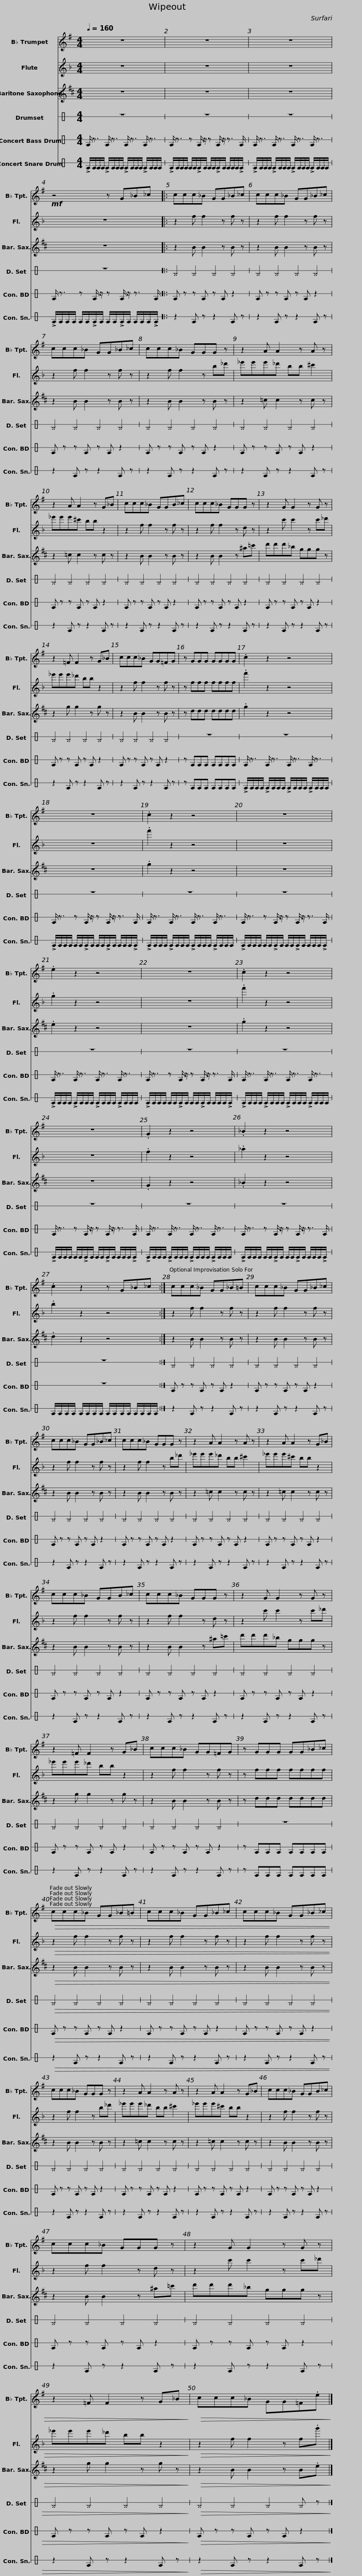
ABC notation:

X:1
%%score 1 2 3 4 5 6
L:1/8
Q:1/4=160
M:4/4
I:linebreak $
K:F
V:1 treble transpose=-2
V:2 treble
V:3 treble transpose=-21
V:4 perc stafflines=1
K:none
V:5 perc stafflines=1
K:none
V:6 perc stafflines=1
K:none
V:1
[K:G] z8 | z8 |$ z8 |!mf! z4 z G_B_c |: ccc_B GG_B_c |$ %5
 ccc_B GG_B_c | ccc_B GG_B_c | ccc_B GGG z | z2 A A2 z A z |$ z2 A A2 z G_B | %10
 ccc_B GGB_c | ccc_B GGG z | z2 G G2 z G z |$ z2 =F F2 z G_B | ccc_B GG=FG | %15
 z GGG GGGG |$ .c2 z2 z4 | z8 |$ .c2 z2 z4 | z8 |$ %20
 .e2 z2 z4 | z8 |$ .c2 z2 z4 | z8 |$ .G2 z2 z4 | %25
 ._B2 z2 z4 |$ .c2 z2 z G_B_c :| ccc_B GG_B=B | ccc_B GG_B_c |$ ccc_B GG_B_c | %30
 ccc_B GGG z | z2 A A2 z A z |$ z2 A A2 z G_B | ccc_B GGB_c | ccc_B GGG z | %35
 z2 G G2 z G z |$ z2 =F F2 z G_B | ccc_B GG=FG | z GGG GG_B_c |!>(! ccc_B GG_B=B |$ %40
 ccc_B GG_B_c | ccc_B GG_B_c | ccc_B GGG z | z2 A A2 z A z |$ z2 A A2 z G_B | %45
 ccc_B GGB_c | ccc_B GGG z | z2 G G2 z G z |$ z2 =F F2 z G_B!>)! |!>(! ccc_B GG=F.e!>)! |] %50
V:2
 z8 | z8 |$ z8 | z8 |: z2 f f2 z f z |$ %5
 z2 f f2 z f z | z2 f f2 z f z | z2 f f2 z b_d' | _e'e'e'_d' bb ^c'2 |$ _e'e'e'^c' bb z2 | %10
 z2 f f2 z f z | z2 f f2 z d z | z2 c' c'2 z c'_d' |$ _e'e'e'_d' bb z2 | z2 f f2 z f z | %15
 z fff ffff |$ .f'2 z2 z4 | z8 |$ .f'2 z2 z4 | z8 |$ %20
 .g2 z2 z4 | z8 |$ .f'2 z2 z4 | z8 |$ .f2 z2 z4 | %25
 ._a2 z2 z4 |$ .b2 z2 z4 :| z2 f f2 z f z | z2 f f2 z f z |$ z2 f f2 z f z | %30
 z2 f f2 z b_d' | _e'e'e'_d' bb ^c'2 |$ _e'e'e'^c' bb z2 | z2 f f2 z f z | z2 f f2 z d z | %35
 z2 c' c'2 z c'_d' |$ _e'e'e'_d' bb z2 | z2 f f2 z f z | z fff ffff |!>(! z2 f f2 z f z |$ %40
 z2 f f2 z f z | z2 f f2 z f z | z2 f f2 z b_d' | _e'e'e'_d' bb ^c'2 |$ _e'e'e'^c' bb z2 | %45
 z2 f f2 z f z | z2 f f2 z d z | z2 c' c'2 z c'_d' |$ _e'e'e'_d' bb z2!>)! |!>(! z2 f f2 z f.g'!>)! |] %50
V:3
[K:D] z8 | z8 |$ z8 | z8 |: z2 B B2 z B z |$ %5
 z2 B B2 z B z | z2 B B2 z B z | z2 B B2 z B z | z2 =c c2 z c z |$ z2 =c c2 z c z | %10
 z2 B B2 z B z | z2 B B2 z ^a=c' | d'd'd'_b ggg z |$ z2 g g2 z g z | z2 B B2 z B z | %15
 z ddd dddd |$ .g2 z2 z4 | z8 |$ .g2 z2 z4 | z8 |$ %20
 .e2 z2 z4 | z8 |$ .g2 z2 z4 | z8 |$ .G2 z2 z4 | %25
 ._B2 z2 z4 |$ .d2 z2 z4 :| z2 B B2 z B z | z2 B B2 z B z |$ z2 B B2 z B z | %30
 z2 B B2 z B z | z2 =c c2 z c z |$ z2 =c c2 z c z | z2 B B2 z B z | z2 B B2 z ^a=c' | %35
 d'd'd'_b ggg z |$ z2 g g2 z g z | z2 B B2 z B z | z ddd dddd |!>(! z2 B B2 z B z |$ %40
 z2 B B2 z B z | z2 B B2 z B z | z2 B B2 z B z | z2 =c c2 z c z |$ z2 =c c2 z c z | %45
 z2 B B2 z B z | z2 B B2 z ^a=c' | d'd'd'_b ggg z |$ z2 g g2 z g z!>)! |!>(! z2 B B2 z B.e!>)! |] %50
V:4
[K:C] z8 | z8 |$ z8 | z8 |: ^F2 ^F2 ^F2 ^F2 |$ %5
 ^F2 ^F2 ^F2 ^F2 | ^F2 ^F2 ^F2 ^F2 | ^F2 ^F2 ^F2 ^F2 | ^F2 ^F2 ^F2 ^F2 |$ ^F2 ^F2 ^F2 ^F2 | %10
 ^F2 ^F2 ^F2 ^F2 | ^F2 ^F2 ^F2 ^F2 | ^F2 ^F2 ^F2 ^F2 |$ ^F2 ^F2 ^F2 ^F2 | ^F2 ^F2 ^F2 ^F2 | %15
 z8 |$ z8 | z8 |$ z8 | z8 |$ %20
 z8 | z8 |$ z8 | z8 |$ z8 | %25
 z8 |$ z8 :| ^F2 ^F2 ^F2 ^F2 | ^F2 ^F2 ^F2 ^F2 |$ ^F2 ^F2 ^F2 ^F2 | %30
 ^F2 ^F2 ^F2 ^F2 | ^F2 ^F2 ^F2 ^F2 |$ ^F2 ^F2 ^F2 ^F2 | ^F2 ^F2 ^F2 ^F2 | ^F2 ^F2 ^F2 ^F2 | %35
 ^F2 ^F2 ^F2 ^F2 |$ ^F2 ^F2 ^F2 ^F2 | ^F2 ^F2 ^F2 ^F2 | z8 |!>(! ^F2 ^F2 ^F2 ^F2 |$ %40
 ^F2 ^F2 ^F2 ^F2 | ^F2 ^F2 ^F2 ^F2 | ^F2 ^F2 ^F2 ^F2 | ^F2 ^F2 ^F2 ^F2 |$ ^F2 ^F2 ^F2 ^F2 | %45
 ^F2 ^F2 ^F2 ^F2 | ^F2 ^F2 ^F2 ^F2 | ^F2 ^F2 ^F2 ^F2 |$ ^F2 ^F2 ^F2 ^F2!>)! |!>(! ^F2 ^F2 ^F2 ^F z!>)! |] %50
V:5
[K:C] E/ z3/2 E/ z3/2 E/ z3/2 E/ z3/2 | E/ z3/2 z E/ z/ z E/ z/ z3/2 E/ |$ E/ z3/2 E/ z3/2 E/ z3/2 E/ z3/2 | E/ z3/2 z E/ z/ z E/ z/ z3/2 E/ |: E z z E z E z2 |$ %5
 E z z E z E z2 | E z z E z E z2 | E z z E z E z2 | E z z E z E z2 |$ E z z E z E z2 | %10
 E z z E z E z2 | E z z E z E z2 | E z z E z E z2 |$ E z z E z E z2 | E z z E z E z2 | %15
 z EEE EEEE |$ E/ z3/2 E/ z3/2 E/ z3/2 E/ z3/2 | E/ z3/2 z E/ z/ z E/ z/ z3/2 E/ |$ E/ z3/2 E/ z3/2 E/ z3/2 E/ z3/2 | E/ z3/2 z E/ z/ z E/ z/ z3/2 E/ |$ %20
 E/ z3/2 E/ z3/2 E/ z3/2 E/ z3/2 | E/ z3/2 z E/ z/ z E/ z/ z3/2 E/ |$ E/ z3/2 E/ z3/2 E/ z3/2 E/ z3/2 | E/ z3/2 z E/ z/ z E/ z/ z3/2 E/ |$ E/ z3/2 E/ z3/2 E/ z3/2 E/ z3/2 | %25
 E/ z3/2 z E/ z/ z E/ z/ z3/2 E/ |$ z8 :| E z z E z E z2 | E z z E z E z2 |$ E z z E z E z2 | %30
 E z z E z E z2 | E z z E z E z2 |$ E z z E z E z2 | E z z E z E z2 | E z z E z E z2 | %35
 E z z E z E z2 |$ E z z E z E z2 | E z z E z E z2 | z EEE EEEE |!>(! E z z E z E z2 |$ %40
 E z z E z E z2 | E z z E z E z2 | E z z E z E z2 | E z z E z E z2 |$ E z z E z E z2 | %45
 E z z E z E z2 | E z z E z E z2 | E z z E z E z2 |$ E z z E z E z2!>)! |!>(! E z z E z E z2!>)! |] %50
V:6
[K:C] !>!E/E/E/E/ !>!E/E/E/E/ !>!E/E/E/E/ !>!E/E/E/E/ | !>!E/E/E/E/ E/E/!>!E/E/ E/E/!>!E/E/ E/E/E/!>!E/ |$ !>!E/E/E/E/ !>!E/E/E/E/ !>!E/E/E/E/ !>!E/E/E/E/ | !>!E/E/E/E/ E/E/!>!E/E/ E/E/!>!E/E/ E/E/E/!>!E/ |: z2 E z z2 E z |$ %5
 z2 E z z2 E z | z2 E z z2 E z | z2 E z z2 E z | z2 E z z2 E z |$ z2 E z z2 E z | %10
 z2 E z z2 E z | z2 E z z2 E z | z2 E z z2 E z |$ z2 E z z2 E z | z2 E z z2 E z | %15
 z EEE EEEE |$ !>!E/E/E/E/ !>!E/E/E/E/ !>!E/E/E/E/ !>!E/E/E/E/ | !>!E/E/E/E/ E/E/!>!E/E/ E/E/!>!E/E/ E/E/E/!>!E/ |$ !>!E/E/E/E/ !>!E/E/E/E/ !>!E/E/E/E/ !>!E/E/E/E/ | !>!E/E/E/E/ E/E/!>!E/E/ E/E/!>!E/E/ E/E/E/!>!E/ |$ %20
 !>!E/E/E/E/ !>!E/E/E/E/ !>!E/E/E/E/ !>!E/E/E/E/ | !>!E/E/E/E/ E/E/!>!E/E/ E/E/!>!E/E/ E/E/E/!>!E/ |$ !>!E/E/E/E/ !>!E/E/E/E/ !>!E/E/E/E/ !>!E/E/E/E/ | !>!E/E/E/E/ E/E/!>!E/E/ E/E/!>!E/E/ E/E/E/!>!E/ |$ !>!E/E/E/E/ !>!E/E/E/E/ !>!E/E/E/E/ !>!E/E/E/E/ | %25
 !>!E/E/E/E/ E/E/!>!E/E/ E/E/!>!E/E/ E/E/E/!>!E/ |$ E/E/E/E/ E/E/E/E/ E/E/E/E/ E/E/E/E/ :| z2 E z z2 E z | z2 E z z2 E z |$ z2 E z z2 E z | %30
 z2 E z z2 E z | z2 E z z2 E z |$ z2 E z z2 E z | z2 E z z2 E z | z2 E z z2 E z | %35
 z2 E z z2 E z |$ z2 E z z2 E z | z2 E z z2 E z | z EEE EEEE |!>(! z2 E z z2 E z |$ %40
 z2 E z z2 E z | z2 E z z2 E z | z2 E z z2 E z | z2 E z z2 E z |$ z2 E z z2 E z | %45
 z2 E z z2 E z | z2 E z z2 E z | z2 E z z2 E z |$ z2 E z z2 E z!>)! |!>(! z2 E z z2 E z!>)! |] %50
